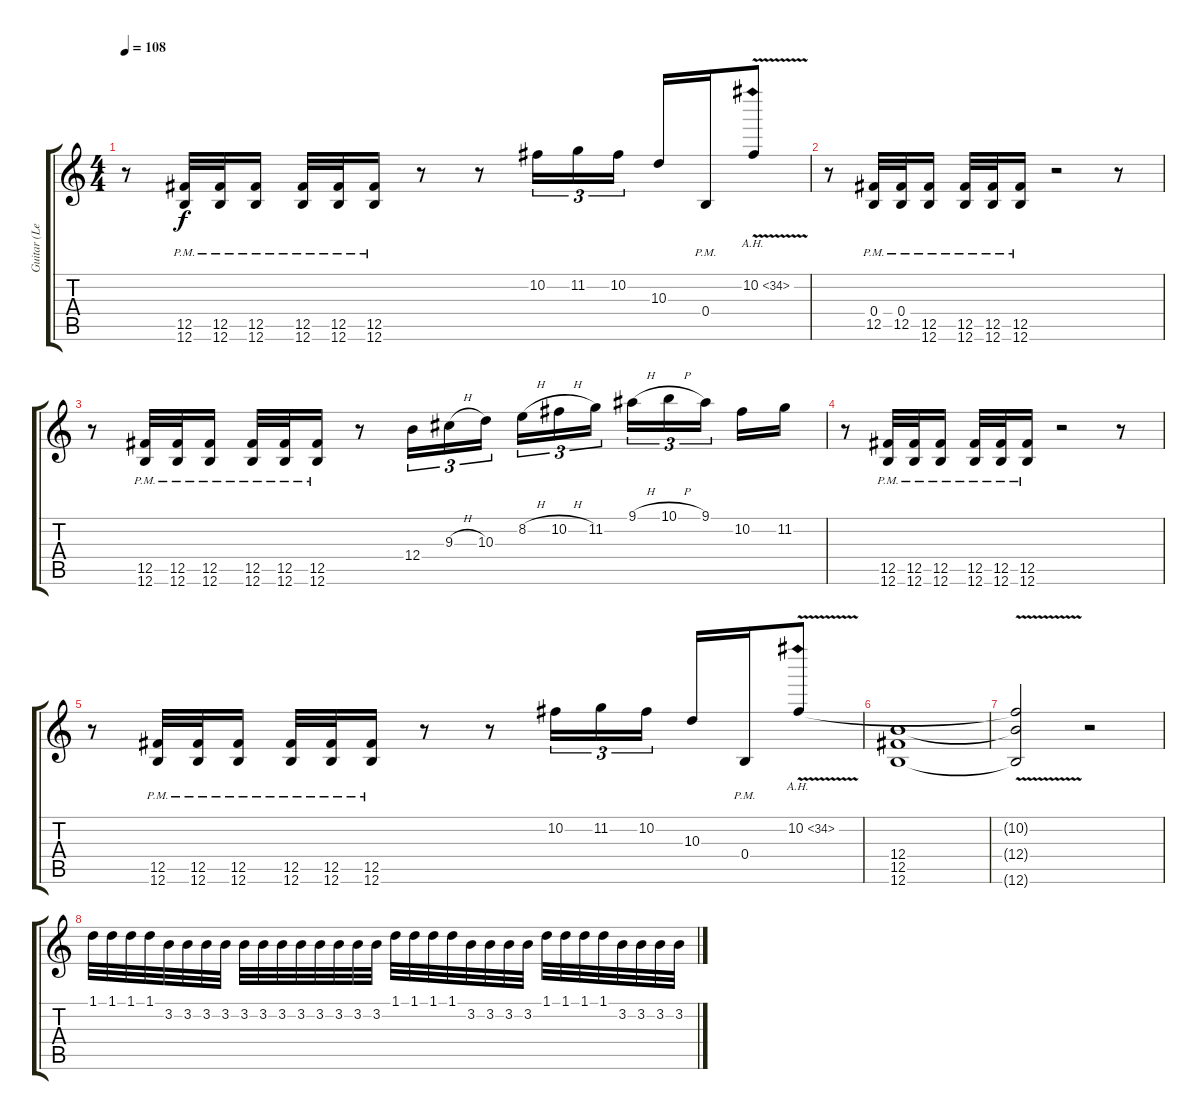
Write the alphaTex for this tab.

\track ("Guitar (Left)" "Guitar (Le") {instrument distortionguitar}
\staff {score tabs}
\tuning (Db4 Ab3 E3 B2 Gb2 B1) {hide}
\ts (4 4)
\tempo 108
\clef g2
\ks c
r.8{dy f} (12.5{pm} 12.6{pm}).32 (12.5{pm} 12.6{pm}).32 (12.5{pm} 12.6{pm}).16 (12.5{pm} 12.6{pm}).32 (12.5{pm} 12.6{pm}).32 (12.5{pm} 12.6{pm}).16 r.8 r.8 10.2.16{tu (3 2)} 11.2.16{tu (3 2)} 10.2.16{tu (3 2)} 10.3.16 0.4{pm}.16 10.2{ah 24 v}.8 |
r.8 (0.4{pm} 12.5).32 (0.4{pm} 12.5).32 (12.5 12.6{pm}).16 (12.5 12.6{pm}).32 (12.5 12.6{pm}).32 (12.5 12.6{pm}).16 r.2 r.8 |
r.8 (12.5{pm} 12.6{pm}).32 (12.5{pm} 12.6{pm}).32 (12.5{pm} 12.6{pm}).16 (12.5{pm} 12.6{pm}).32 (12.5{pm} 12.6{pm}).32 (12.5{pm} 12.6{pm}).16 r.8 12.4.16{tu (3 2)} 9.3{h}.16{tu (3 2)} 10.3.16{tu (3 2) beam splitsecondary} 8.2{h}.16{tu (3 2)} 10.2{h}.16{tu (3 2)} 11.2.16{tu (3 2)} 9.1{h}.16{tu (3 2)} 10.1{h}.16{tu (3 2)} 9.1.16{tu (3 2) beam splitsecondary} 10.2.16 11.2.16 |
r.8 (12.5{pm} 12.6{pm}).32 (12.5{pm} 12.6{pm}).32 (12.5{pm} 12.6{pm}).16 (12.5{pm} 12.6{pm}).32 (12.5{pm} 12.6{pm}).32 (12.5{pm} 12.6{pm}).16 r.2 r.8 |
r.8 (12.5{pm} 12.6{pm}).32 (12.5{pm} 12.6{pm}).32 (12.5{pm} 12.6{pm}).16 (12.5{pm} 12.6{pm}).32 (12.5{pm} 12.6{pm}).32 (12.5{pm} 12.6{pm}).16 r.8 r.8 10.2.16{tu (3 2)} 11.2.16{tu (3 2)} 10.2.16{tu (3 2)} 10.3.16 0.4{pm}.16 10.2{ah 24 v}.8 |
(12.4 12.5 12.6).1 |
(10.2{t} 12.4{t} 12.6{t}).2 r.2 |
1.1.32 1.1.32 1.1.32 1.1.32 3.2.32 3.2.32 3.2.32 3.2.32 3.2.32 3.2.32 3.2.32 3.2.32 3.2.32 3.2.32 3.2.32 3.2.32 1.1.32 1.1.32 1.1.32 1.1.32 3.2.32 3.2.32 3.2.32 3.2.32 1.1.32 1.1.32 1.1.32 1.1.32 3.2.32 3.2.32 3.2.32 3.2.32
